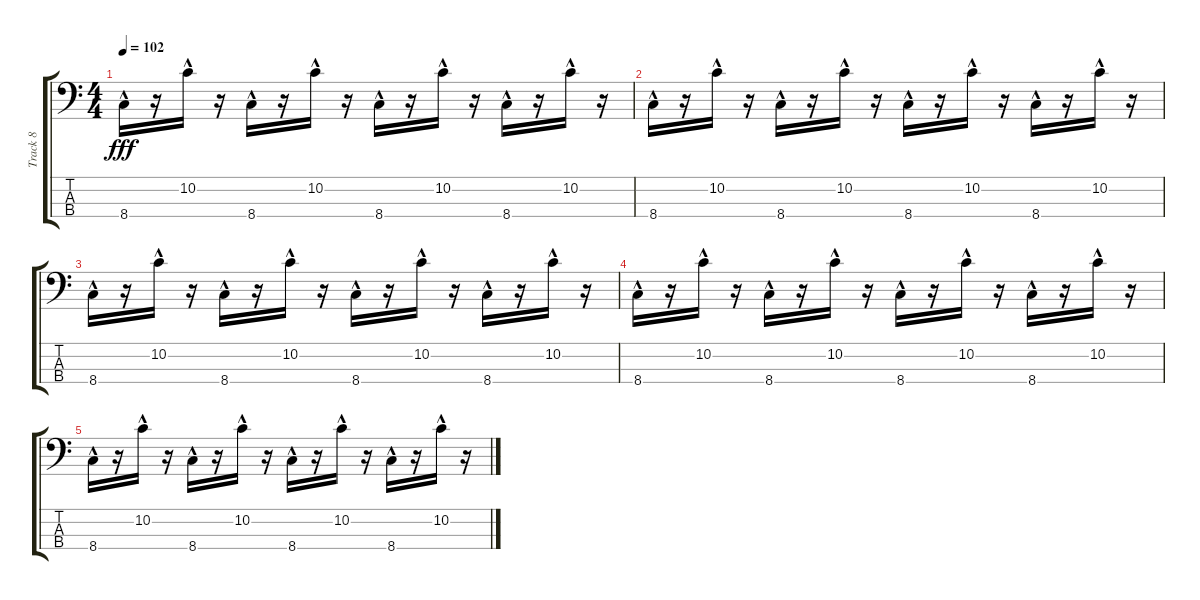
\track ("Track 8" "Track 8") {instrument slapbass1}
\staff {score tabs}
\tuning (G2 D2 A1 E1) {hide}
\ts (4 4)
\tempo 102
\clef f4
\ks c
8.4{hac}.16{dy fff} r.16 10.2{hac}.16 r.16 8.4{hac}.16 r.16 10.2{hac}.16 r.16 8.4{hac}.16 r.16 10.2{hac}.16 r.16 8.4{hac}.16 r.16 10.2{hac}.16 r.16 |
8.4{hac}.16 r.16 10.2{hac}.16 r.16 8.4{hac}.16 r.16 10.2{hac}.16 r.16 8.4{hac}.16 r.16 10.2{hac}.16 r.16 8.4{hac}.16 r.16 10.2{hac}.16 r.16 |
8.4{hac}.16 r.16 10.2{hac}.16 r.16 8.4{hac}.16 r.16 10.2{hac}.16 r.16 8.4{hac}.16 r.16 10.2{hac}.16 r.16 8.4{hac}.16 r.16 10.2{hac}.16 r.16 |
8.4{hac}.16 r.16 10.2{hac}.16 r.16 8.4{hac}.16 r.16 10.2{hac}.16 r.16 8.4{hac}.16 r.16 10.2{hac}.16 r.16 8.4{hac}.16 r.16 10.2{hac}.16 r.16 |
8.4{hac}.16 r.16 10.2{hac}.16 r.16 8.4{hac}.16 r.16 10.2{hac}.16 r.16 8.4{hac}.16 r.16 10.2{hac}.16 r.16 8.4{hac}.16 r.16 10.2{hac}.16 r.16
